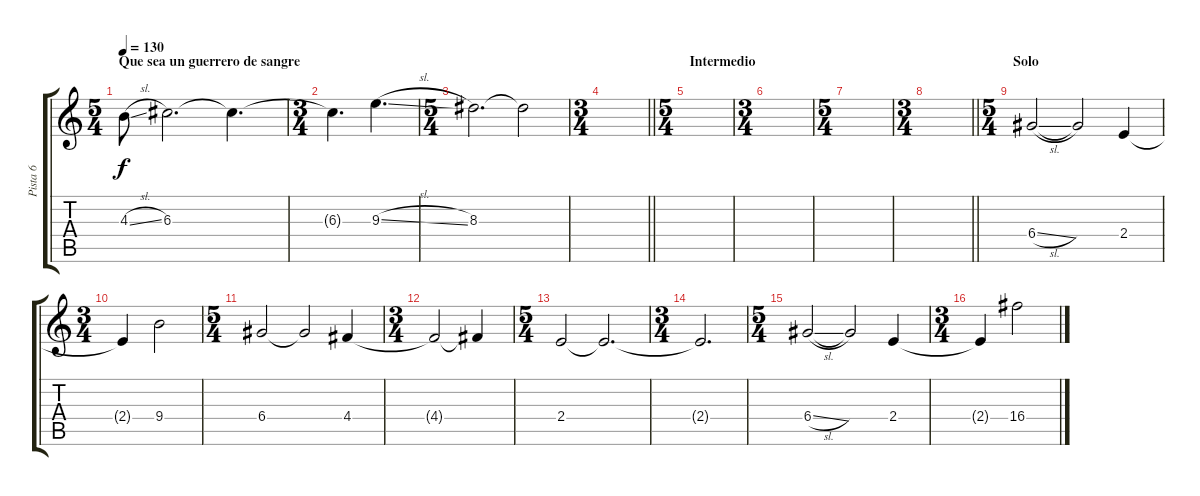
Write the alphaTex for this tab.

\track ("Pista 6" "Pista 6") {instrument overdrivenguitar}
\staff {score tabs}
\tuning (E4 B3 G3 D3 A2 E2) {hide}
\ts (5 4)
\section ("" "Que sea un guerrero de sangre")
\tempo 130
\clef g2
\ks c
4.3{sl}.8{dy f} 6.3.2{d} 6.3{t}.4{d} |
\ts (3 4)
6.3{t}.4{d} 9.3{sl}.4{d} |
\ts (5 4)
8.3.2{d} 8.3{t}.2 |
\ts (3 4)
\barLineRight lightlight
|
\ts (5 4)
\section ("" "Intermedio")
|
\ts (3 4)
|
\ts (5 4)
|
\ts (3 4)
\barLineRight lightlight
|
\ts (5 4)
\section ("" "Solo")
6.4{sl}.2 6.4{t}.2 2.4.4 |
\ts (3 4)
2.4{t}.4 9.4.2 |
\ts (5 4)
6.4.2 6.4{t}.2 4.4.4 |
\ts (3 4)
4.4{t}.2 4.4{t}.4 |
\ts (5 4)
2.4.2 2.4{t}.2{d} |
\ts (3 4)
2.4{t}.2{d} |
\ts (5 4)
6.4{sl}.2 6.4{t}.2 2.4.4 |
\ts (3 4)
2.4{t}.4 16.4.2
